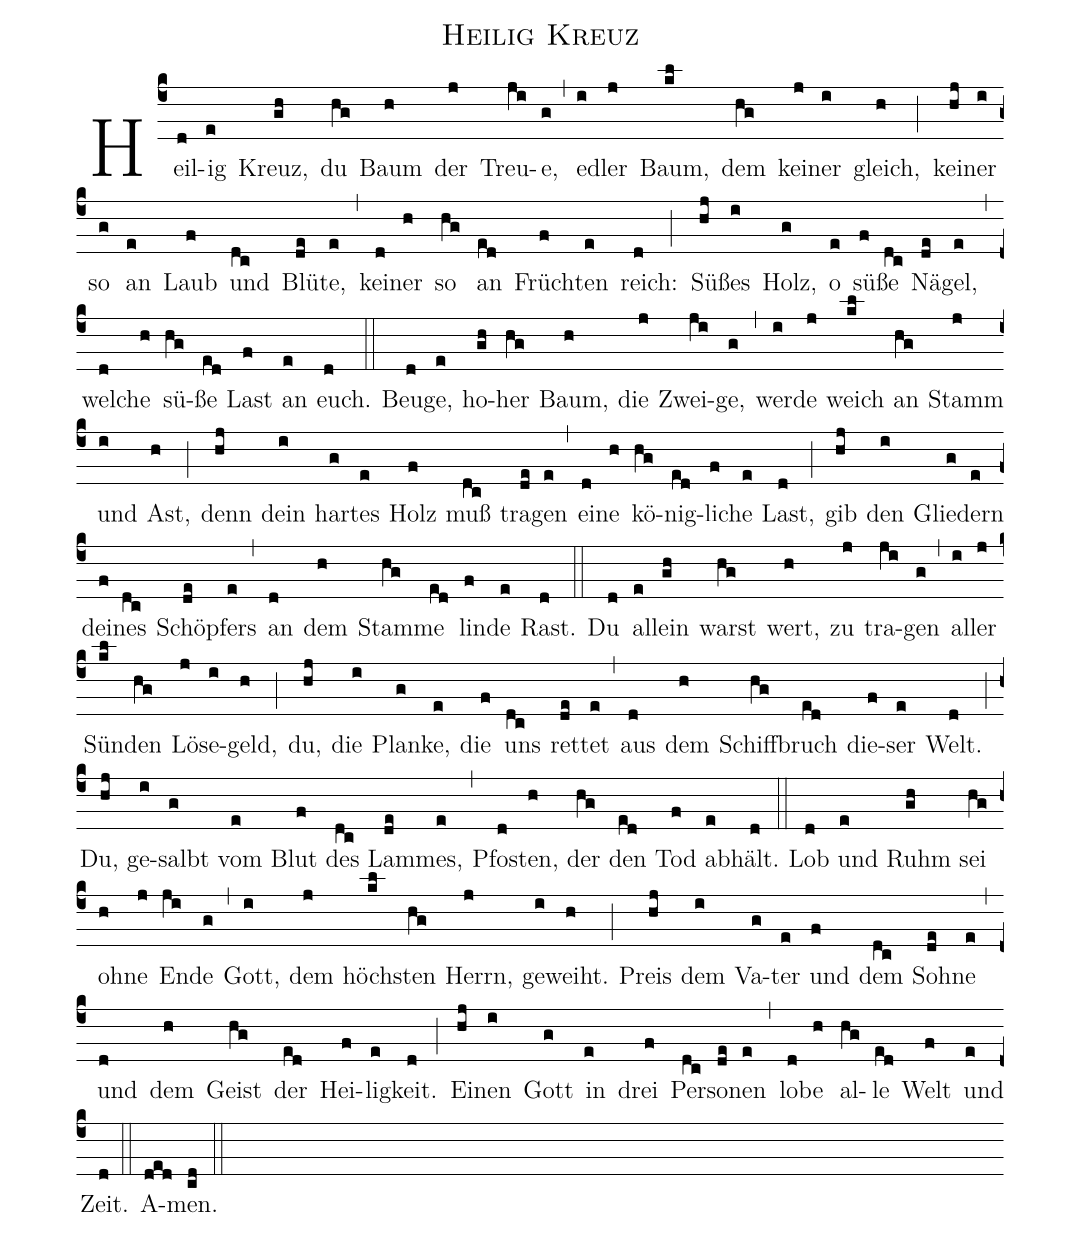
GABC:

name:Heilig Kreuz;
%%
(c4) Heil(d)ig(e) Kreuz,(gh) du(hg) Baum(h) der(j) Treu(ji)e,(g) (,)
ed(i)ler(j) Baum,(kl) dem(hg) kein(j)er(i) gleich,(h) (;)
kein(hj)er(i) so(g) an(e) Laub(f) und(dc) Blü(de)te,(e) (,)
kein(d)er(h) so(hg) an(ed) Früch(f)ten(e) reich:(d) (;)
Sü(hj)ßes(i) Holz,(g) o(e) sü(f)ße(dc) Nä(de)gel,(e) (,)
wel(d)che(h) sü(hg)ße(ed) Last(f) an(e) euch.(d) (::)

Beu(d)ge,(e) ho(gh)her(hg) Baum,(h) die(j) Zwei(ji)ge,(g) (,)
wer(i)de(j) weich(kl) an(hg) Stamm(j) und(i) Ast,(h) (;)
denn(hj) dein(i) har(g)tes(e) Holz(f) muß(dc) tra(de)gen(e) (,)
ei(d)ne(h) kö(hg)nig(ed)li(f)che(e) Last,(d) (;)
gib(hj) den(i) Glie(g)dern(e) dei(f)nes(dc) Schöp(de)fers(e) (,)
an(d) dem(h) Stam(hg)me(ed) lin(f)de(e) Rast.(d) (::)

Du(d) al(e)lein(gh) warst(hg) wert,(h) zu(j) tra(ji)gen(g) (,)
al(i)ler(j) Sün(kl)den(hg) Lö(j)se(i)geld,(h) (;)
du,(hj) die(i) Plan(g)ke,(e) die(f) uns(dc) ret(de)tet(e) (,)
aus(d) dem(h) Schiff(hg)bruch(ed) die(f)ser(e) Welt.(d) (;)
Du,(hj) ge(i)salbt(g) vom(e) Blut(f) des(dc) Lam(de)mes,(e) (,)
Pfos(d)ten,(h) der(hg) den(ed) Tod(f) ab(e)hält.(d) (::)

Lob(d) und(e) Ruhm(gh) sei(hg) oh(h)ne(j) En(ji)de(g) (,)
Gott,(i) dem(j) höchs(kl)ten(hg) Herrn,(j) ge(i)weiht.(h) (;)
Preis(hj) dem(i) Va(g)ter(e) und(f) dem(dc) Soh(de)ne(e) (,)
und(d) dem(h) Geist(hg) der(ed) Hei(f)lig(e)keit.(d) (;)
Ei(hj)nen(i) Gott(g) in(e) drei(f) Per(dc)so(de)nen(e) (,)
lo(d)be(h) al(hg)le(ed) Welt(f) und(e) Zeit.(d) (::)
A(ded)men.(cd) (::)
